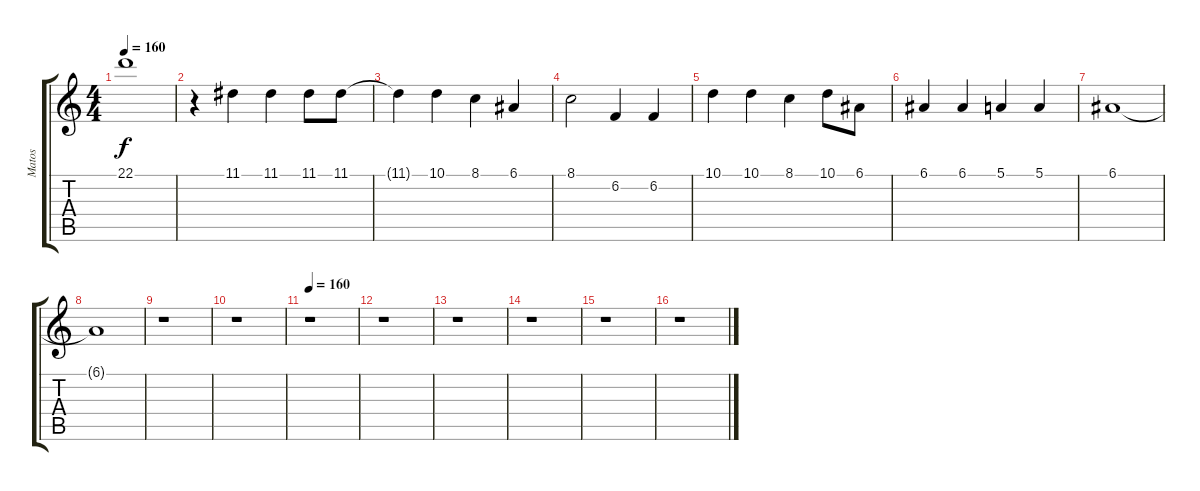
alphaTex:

\track ("Matos" "Matos") {instrument stringensemble1}
\staff {score tabs}
\tuning (E4 B3 G3 D3 A2 E2) {hide}
\ts (4 4)
\tempo 160
\clef g2
\ks c
22.1{t}.1{dy f} |
r.4 11.1.4 11.1.4 11.1.8 11.1.8 |
11.1{t}.4 10.1.4 8.1.4 6.1.4 |
8.1.2 6.2.4 6.2.4 |
10.1.4 10.1.4 8.1.4 10.1.8 6.1.8 |
6.1.4 6.1.4 5.1.4 5.1.4 |
6.1.1 |
6.1{t}.1 |
r.1 |
r.1 |
\tempo 160
r.1 |
r.1 |
r.1 |
r.1 |
r.1 |
r.1
